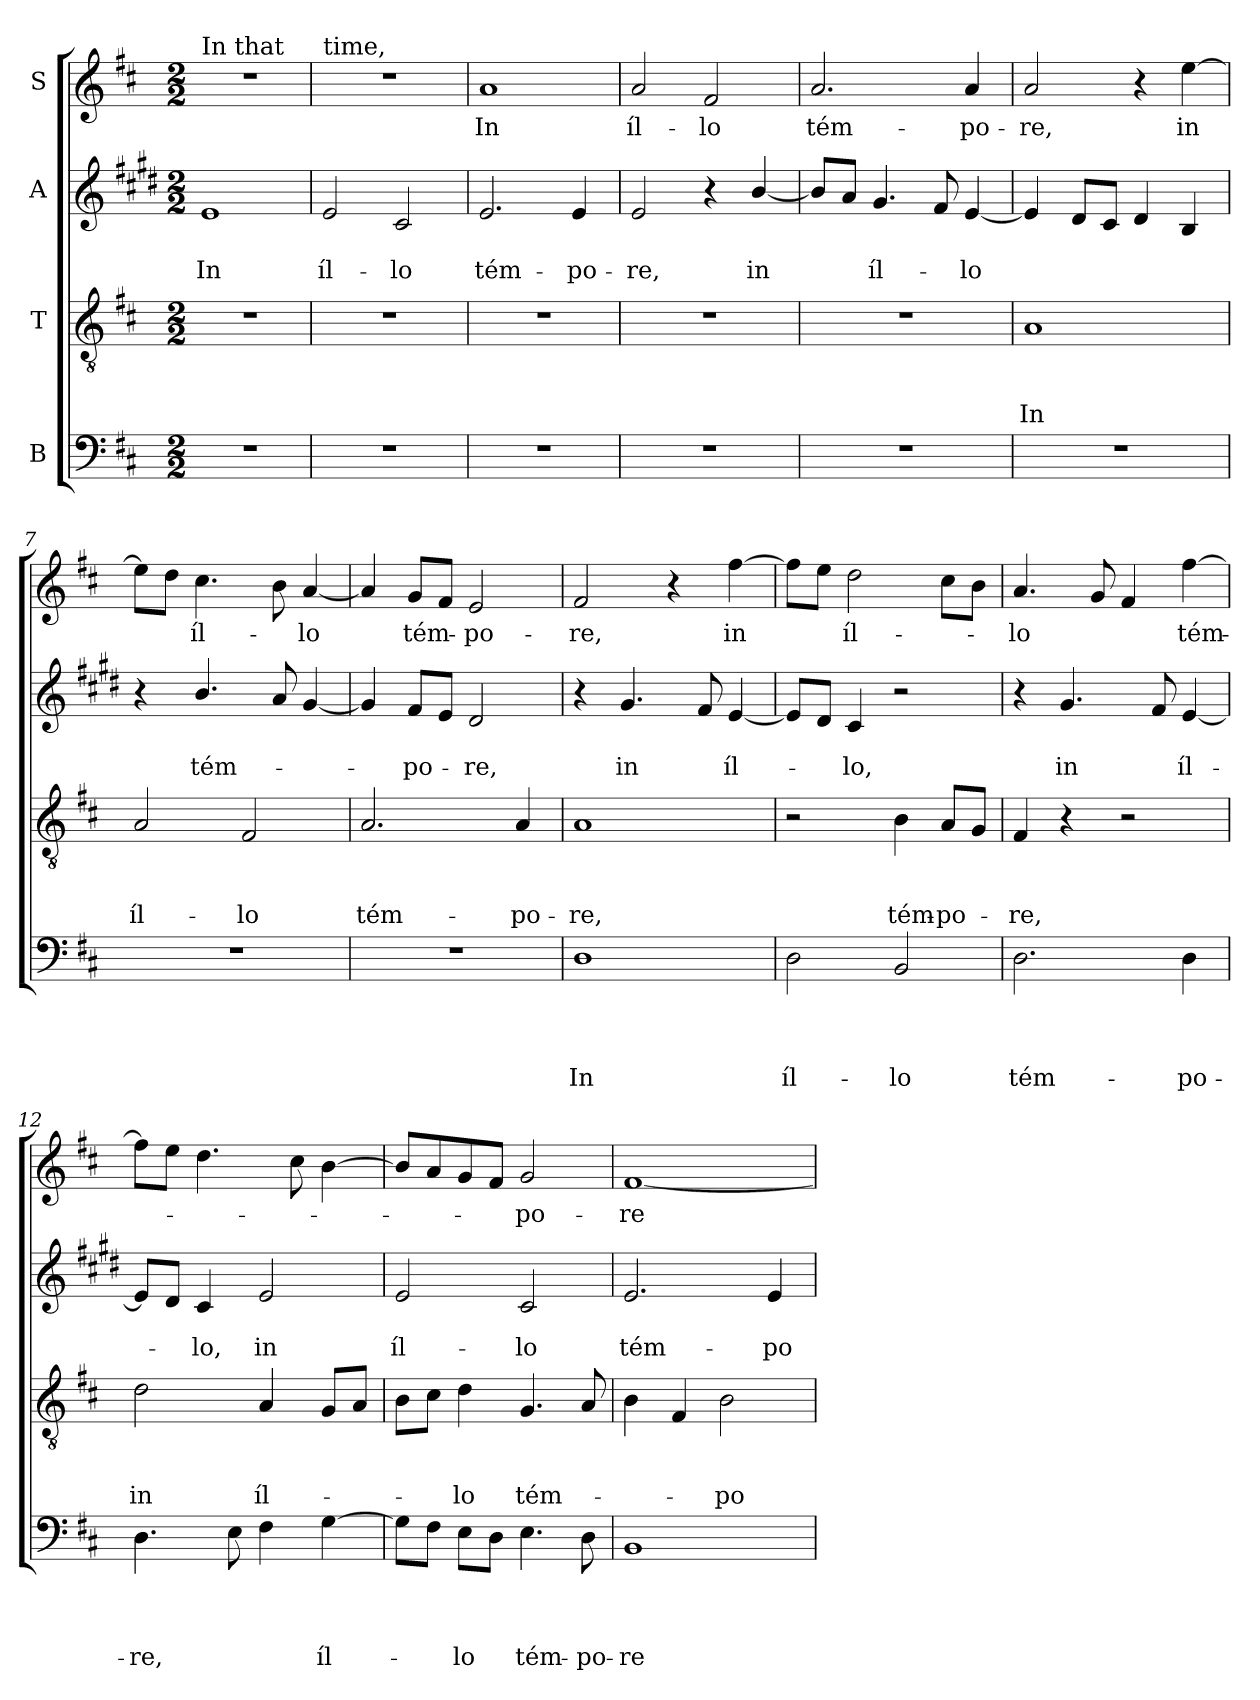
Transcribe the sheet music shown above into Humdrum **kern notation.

**kern	**text	**text	**text	**text	**kern	**text	**text	**text	**kern	**text	**text	**kern	**text
*part4	*part4	*part4	*part4	*part4	*part3	*part3	*part3	*part3	*part2	*part2	*part2	*part1	*part1
*staff4	*staff4	*staff4	*staff4	*staff4	*staff3	*staff3	*staff3	*staff3	*staff2	*staff2	*staff2	*staff1	*staff1
*I"B	*	*	*	*	*I"T	*	*	*	*I"A	*	*	*I"S	*
*clefF4	*	*	*	*	*clefGv2	*	*	*	*clefG2	*	*	*clefG2	*
*	*	*	*	*	*	*	*	*	*ITrd1c2	*	*	*	*
*k[f#c#]	*	*	*	*	*k[f#c#]	*	*	*	*k[f#c#]	*	*	*k[f#c#]	*
*D:	*	*	*	*	*D:	*	*	*	*D:	*	*	*D:	*
*M2/2	*	*	*	*	*M2/2	*	*	*	*M2/2	*	*	*M2/2	*
=1	=1	=1	=1	=1	=1	=1	=1	=1	=1	=1	=1	=1	=1
!	!	!	!	!	!	!	!	!	!	!	!	!LO:TX:a:t=In that	!
!	!	!	!	!	!	!	!	!	!	!	!LO:LY:b	!	!
1r	.	.	.	.	1r	.	.	.	1d	.	In	1r	.
=2	=2	=2	=2	=2	=2	=2	=2	=2	=2	=2	=2	=2	=2
!	!	!	!	!	!	!	!	!	!	!	!	!LO:TX:a:t=time,	!
!	!	!	!	!	!	!	!	!	!	!	!LO:LY:b	!	!
1r	.	.	.	.	1r	.	.	.	2d/	.	íl-	1r	.
!	!	!	!	!	!	!	!	!	!	!	!LO:LY:b	!	!
.	.	.	.	.	.	.	.	.	2B/	.	-lo	.	.
=3	=3	=3	=3	=3	=3	=3	=3	=3	=3	=3	=3	=3	=3
!	!	!	!	!	!	!	!	!	!	!	!LO:LY:b	!	!LO:LY:b
1r	.	.	.	.	1r	.	.	.	2.d/	.	tém-	1a	In
!	!	!	!	!	!	!	!	!	!	!	!LO:LY:b	!	!
.	.	.	.	.	.	.	.	.	4d/	.	-po-	.	.
=4	=4	=4	=4	=4	=4	=4	=4	=4	=4	=4	=4	=4	=4
!	!	!	!	!	!	!	!	!	!	!	!LO:LY:b	!	!LO:LY:b
1r	.	.	.	.	1r	.	.	.	2d/	.	-re,	2a/	íl-
!	!	!	!	!	!	!	!	!	!	!	!	!	!LO:LY:b
.	.	.	.	.	.	.	.	.	4r	.	.	2f#/	-lo
!	!	!	!	!	!	!	!	!	!	!	!LO:LY:b	!	!
.	.	.	.	.	.	.	.	.	[4a/	.	in	.	.
=5	=5	=5	=5	=5	=5	=5	=5	=5	=5	=5	=5	=5	=5
!	!	!	!	!	!	!	!	!	!	!	!	!	!LO:LY:b
1r	.	.	.	.	1r	.	.	.	8a/L]	.	.	2.a/	tém-
.	.	.	.	.	.	.	.	.	8g/J	.	.	.	.
!	!	!	!	!	!	!	!	!	!	!	!LO:LY:b	!	!
.	.	.	.	.	.	.	.	.	4.f#/	.	íl-	.	.
.	.	.	.	.	.	.	.	.	8e/	.	.	.	.
!	!	!	!	!	!	!	!	!	!	!	!LO:LY:b	!	!LO:LY:b
.	.	.	.	.	.	.	.	.	[4d/	.	-lo	4a/	-po-
=6	=6	=6	=6	=6	=6	=6	=6	=6	=6	=6	=6	=6	=6
!	!	!	!	!	!	!	!	!LO:LY:b	!	!	!	!	!LO:LY:b
1r	.	.	.	.	1A	.	.	In	4d/]	.	.	2a/	-re,
.	.	.	.	.	.	.	.	.	8c#/L	.	.	.	.
.	.	.	.	.	.	.	.	.	8B/J	.	.	.	.
.	.	.	.	.	.	.	.	.	4c#/	.	.	4r	.
!	!	!	!	!	!	!	!	!	!	!	!	!	!LO:LY:b
.	.	.	.	.	.	.	.	.	4A/	.	.	[4ee\	in
!!LO:LB:g=z
=7	=7	=7	=7	=7	=7	=7	=7	=7	=7	=7	=7	=7	=7
!	!	!	!	!	!	!	!	!LO:LY:b	!	!	!	!	!
1r	.	.	.	.	2A/	.	.	íl-	4r	.	.	8ee\L]	.
.	.	.	.	.	.	.	.	.	.	.	.	8dd\J	.
!	!	!	!	!	!	!	!	!	!	!	!LO:LY:b	!	!LO:LY:b
.	.	.	.	.	.	.	.	.	4.a/	.	tém-	4.cc#\	íl-
!	!	!	!	!	!	!	!	!LO:LY:b	!	!	!	!	!
.	.	.	.	.	2F#/	.	.	-lo	.	.	.	.	.
.	.	.	.	.	.	.	.	.	8g/	.	.	8b\	.
!	!	!	!	!	!	!	!	!	!	!	!	!	!LO:LY:b
.	.	.	.	.	.	.	.	.	[4f#/	.	.	[4a/	-lo
=8	=8	=8	=8	=8	=8	=8	=8	=8	=8	=8	=8	=8	=8
!	!	!	!	!	!	!	!	!LO:LY:b	!	!	!	!	!
1r	.	.	.	.	2.A/	.	.	tém-	4f#/]	.	.	4a/]	.
!	!	!	!	!	!	!	!	!	!	!	!LO:LY:b	!	!LO:LY:b
.	.	.	.	.	.	.	.	.	8e/L	.	-po-	8g/L	tém-
.	.	.	.	.	.	.	.	.	8d/J	.	.	8f#/J	.
!	!	!	!	!	!	!	!	!	!	!	!LO:LY:b	!	!LO:LY:b
.	.	.	.	.	.	.	.	.	2c#/	.	-re,	2e/	-po-
!	!	!	!	!	!	!	!	!LO:LY:b	!	!	!	!	!
.	.	.	.	.	4A/	.	.	-po-	.	.	.	.	.
=9	=9	=9	=9	=9	=9	=9	=9	=9	=9	=9	=9	=9	=9
!	!	!	!	!LO:LY:b	!	!	!	!LO:LY:b	!	!	!	!	!LO:LY:b
1D	.	.	.	In	1A	.	.	-re,	4r	.	.	2f#/	-re,
!	!	!	!	!	!	!	!	!	!	!	!LO:LY:b	!	!
.	.	.	.	.	.	.	.	.	4.f#/	.	in	.	.
.	.	.	.	.	.	.	.	.	.	.	.	4r	.
.	.	.	.	.	.	.	.	.	8e/	.	.	.	.
!	!	!	!	!	!	!	!	!	!	!	!LO:LY:b	!	!LO:LY:b
.	.	.	.	.	.	.	.	.	[4d/	.	íl-	[4ff#\	in
=10	=10	=10	=10	=10	=10	=10	=10	=10	=10	=10	=10	=10	=10
!	!	!	!	!LO:LY:b	!	!	!	!	!	!	!	!	!
2D\	.	.	.	íl-	2r	.	.	.	8d/L]	.	.	8ff#\L]	.
.	.	.	.	.	.	.	.	.	8c#/J	.	.	8ee\J	.
!	!	!	!	!	!	!	!	!	!	!	!LO:LY:b	!	!LO:LY:b
.	.	.	.	.	.	.	.	.	4B/	.	-lo,	2dd\	íl-
!	!	!	!	!LO:LY:b	!	!	!	!LO:LY:b	!	!	!	!	!
2BB/	.	.	.	-lo	4B\	.	.	tém-	2r	.	.	.	.
!	!	!	!	!	!	!	!	!LO:LY:b	!	!	!	!	!
.	.	.	.	.	8A/L	.	.	-po-	.	.	.	8cc#\L	.
.	.	.	.	.	8G/J	.	.	.	.	.	.	8b\J	.
=11	=11	=11	=11	=11	=11	=11	=11	=11	=11	=11	=11	=11	=11
!	!	!	!	!LO:LY:b	!	!	!	!LO:LY:b	!	!	!	!	!LO:LY:b
2.D\	.	.	.	tém-	4F#/	.	.	-re,	4r	.	.	4.a/	-lo
!	!	!	!	!	!	!	!	!	!	!	!LO:LY:b	!	!
.	.	.	.	.	4r	.	.	.	4.f#/	.	in	.	.
.	.	.	.	.	.	.	.	.	.	.	.	8g/	.
.	.	.	.	.	2r	.	.	.	.	.	.	4f#/	.
.	.	.	.	.	.	.	.	.	8e/	.	.	.	.
!	!	!	!	!LO:LY:b	!	!	!	!	!	!	!LO:LY:b	!	!LO:LY:b
4D\	.	.	.	-po-	.	.	.	.	[4d/	.	íl-	[4ff#\	tém-
!!LO:PB:g=z
=12	=12	=12	=12	=12	=12	=12	=12	=12	=12	=12	=12	=12	=12
!	!	!	!	!LO:LY:b	!	!	!	!LO:LY:b	!	!	!	!	!
4.D\	.	.	.	-re,	2d\	.	.	in	8d/L]	.	.	8ff#\L]	.
.	.	.	.	.	.	.	.	.	8c#/J	.	.	8ee\J	.
!	!	!	!	!	!	!	!	!	!	!	!LO:LY:b	!	!
.	.	.	.	.	.	.	.	.	4B/	.	-lo,	4.dd\	.
8E\	.	.	.	.	.	.	.	.	.	.	.	.	.
!	!	!	!	!	!	!	!	!LO:LY:b	!	!	!LO:LY:b	!	!
4F#\	.	.	.	.	4A/	.	.	íl-	2d/	.	in	.	.
.	.	.	.	.	.	.	.	.	.	.	.	8cc#\	.
!	!	!	!	!LO:LY:b	!	!	!	!	!	!	!	!	!
[4G\	.	.	.	íl-	8G/L	.	.	.	.	.	.	[4b\	.
.	.	.	.	.	8A/J	.	.	.	.	.	.	.	.
=13	=13	=13	=13	=13	=13	=13	=13	=13	=13	=13	=13	=13	=13
!	!	!	!	!	!	!	!	!	!	!	!LO:LY:b	!	!
8G\L]	.	.	.	.	8B\L	.	.	.	2d/	.	íl-	8b/L]	.
8F#\J	.	.	.	.	8c#\J	.	.	.	.	.	.	8a/	.
!	!	!	!	!LO:LY:b	!	!	!	!LO:LY:b	!	!	!	!	!
8E\L	.	.	.	-lo	4d\	.	.	-lo	.	.	.	8g/	.
8D\J	.	.	.	.	.	.	.	.	.	.	.	8f#/J	.
!	!	!	!	!LO:LY:b	!	!	!	!LO:LY:b	!	!	!LO:LY:b	!	!LO:LY:b
4.E\	.	.	.	tém-	4.G/	.	.	tém-	2B/	.	-lo	2g/	-po-
!	!	!	!	!LO:LY:b	!	!	!	!	!	!	!	!	!
8D\	.	.	.	-po-	8A/	.	.	.	.	.	.	.	.
=14	=14	=14	=14	=14	=14	=14	=14	=14	=14	=14	=14	=14	=14
!	!	!	!	!LO:LY:b	!	!	!	!	!	!	!LO:LY:b	!	!LO:LY:b
1BB	.	.	.	-re	4B\	.	.	.	2.d/	.	tém-	[1f#	-re
.	.	.	.	.	4F#/	.	.	.	.	.	.	.	.
!	!	!	!	!	!	!	!	!LO:LY:b	!	!	!	!	!
.	.	.	.	.	2B\	.	.	-po-	.	.	.	.	.
!	!	!	!	!	!	!	!	!	!	!	!LO:LY:b	!	!
.	.	.	.	.	.	.	.	.	4d/	.	-po-	.	.
=	=	=	=	=	=	=	=	=	=	=	=	=	=
*-	*-	*-	*-	*-	*-	*-	*-	*-	*-	*-	*-	*-	*-
